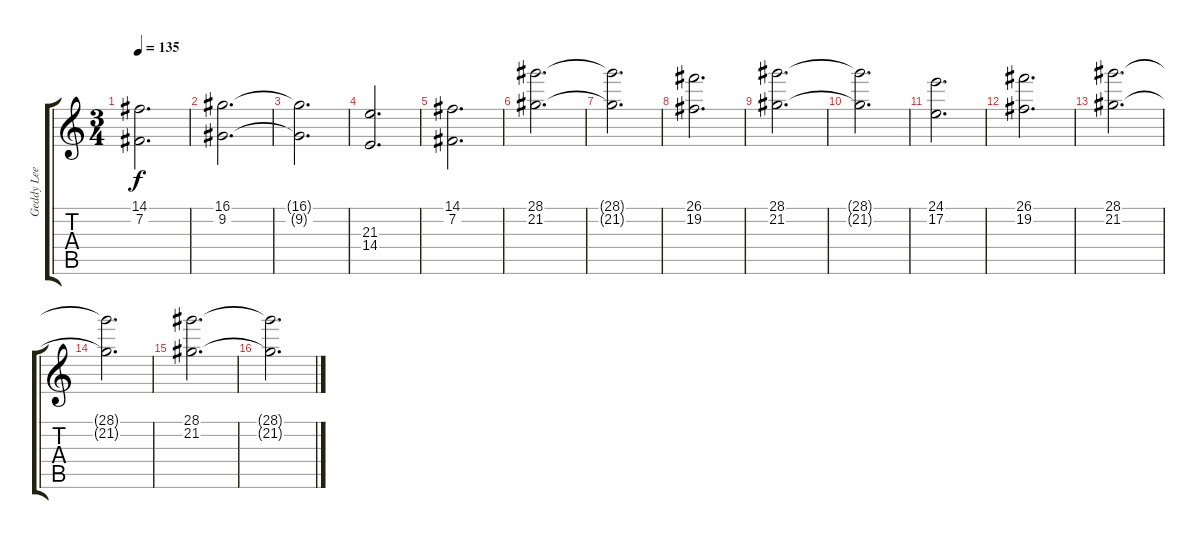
\track ("Geddy Lee - Keyboard" "Geddy Lee ") {instrument stringensemble1}
\staff {score tabs}
\tuning (E4 B3 G3 D3 A2 E2) {hide}
\ts (3 4)
\tempo 135
\clef g2
\ks c
(14.1 7.2).2{d dy f} |
(16.1 9.2).2{d} |
(16.1{t} 9.2{t}).2{d} |
(21.3 14.4).2{d} |
(14.1 7.2).2{d} |
(28.1 21.2).2{d} |
(28.1{t} 21.2{t}).2{d} |
(26.1 19.2).2{d} |
(28.1 21.2).2{d} |
(28.1{t} 21.2{t}).2{d} |
(24.1 17.2).2{d} |
(26.1 19.2).2{d} |
(28.1 21.2).2{d} |
(28.1{t} 21.2{t}).2{d} |
(28.1 21.2).2{d} |
(28.1{t} 21.2{t}).2{d}
